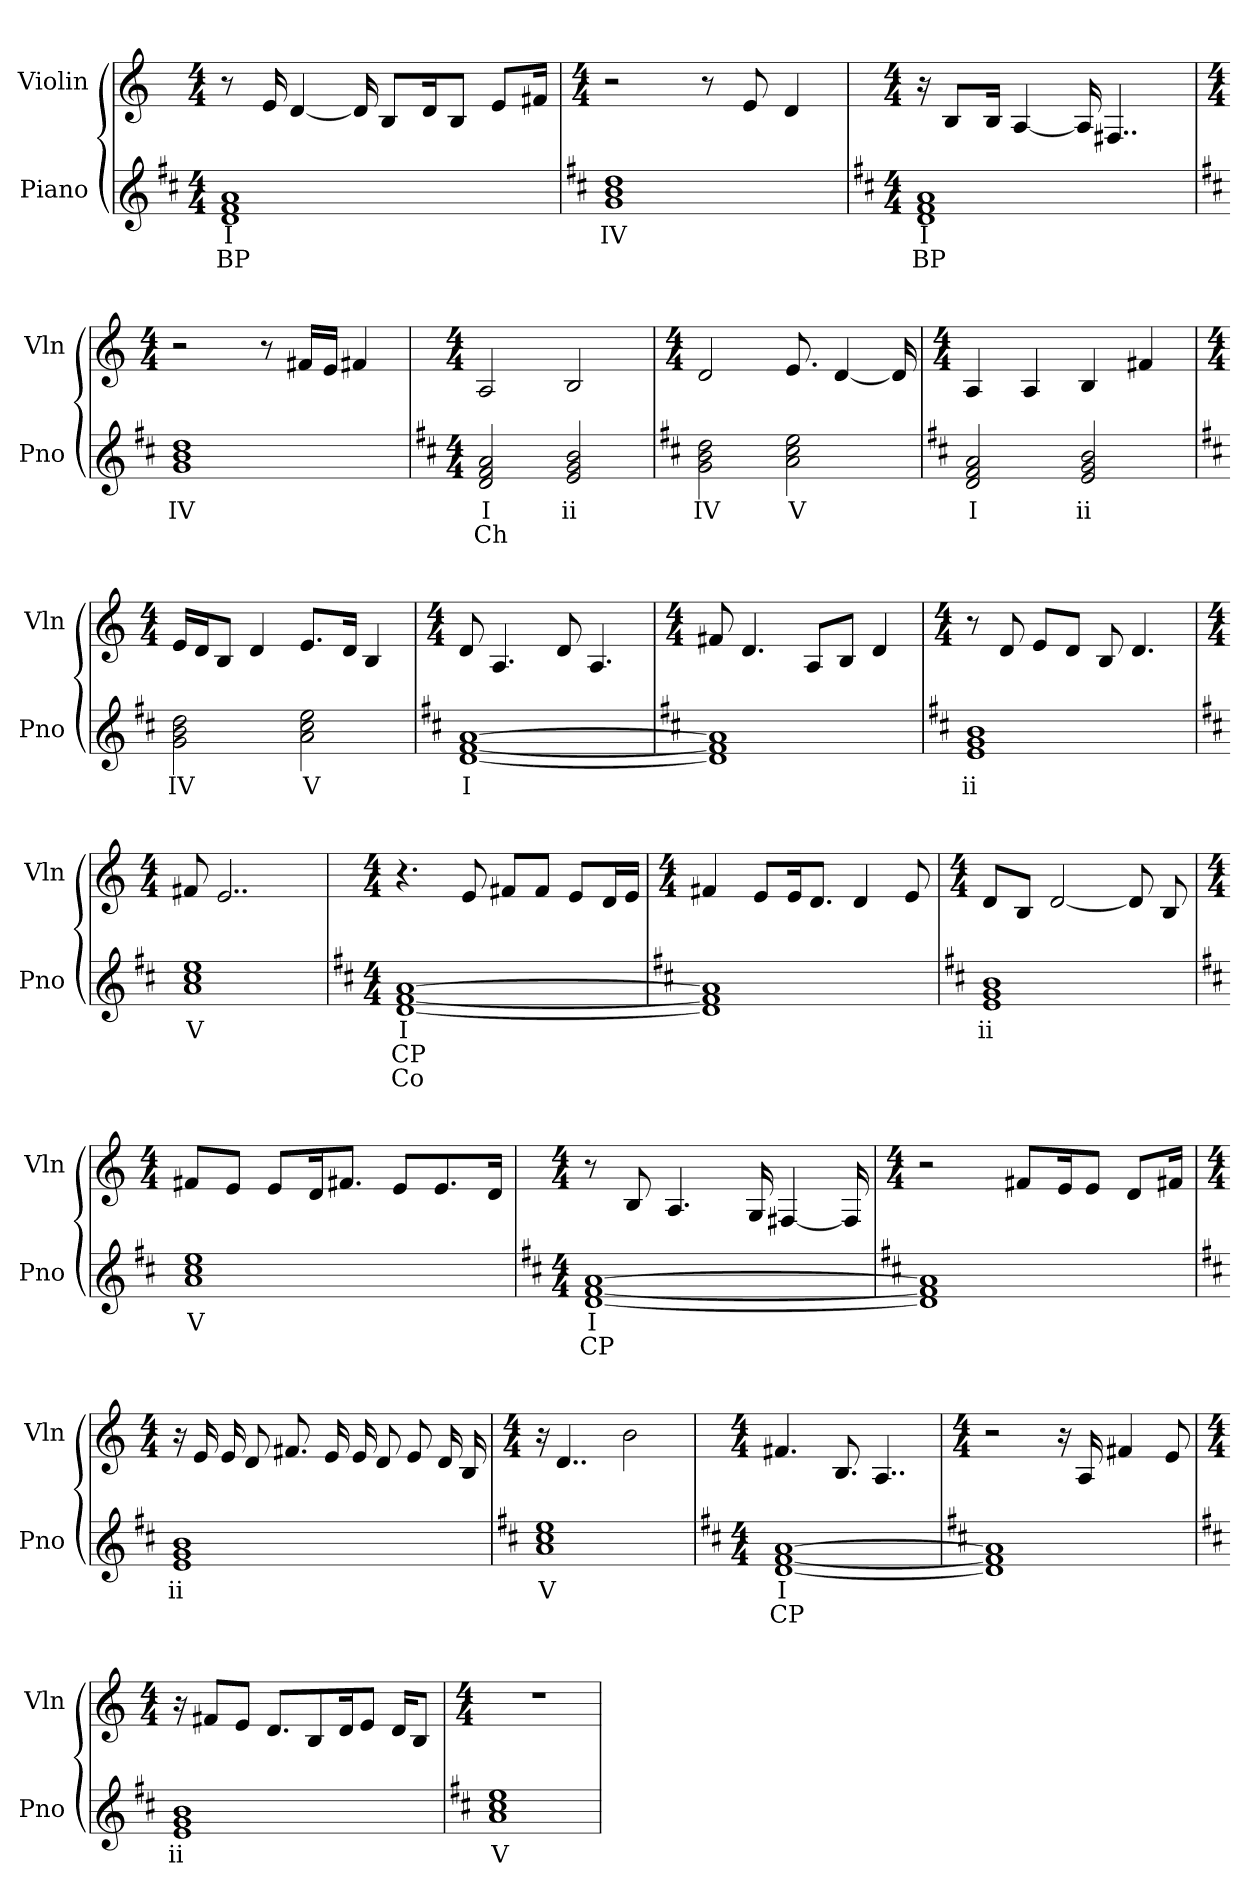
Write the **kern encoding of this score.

**kern	**text	**text	**text	**kern
*part2	*part2	*part2	*part2	*part1
*staff2	*staff2	*staff2	*staff2	*staff1
*I"Piano	*	*	*	*I"Violin
*I'Pno	*	*	*	*I'Vln
*k[f#c#]	*	*	*	*
*D:	*	*	*	*
*M4/4	*	*	*	*M4/4
=	=	=	=	=
1d 1f# 1a	I	BP	.	8r
.	.	.	.	16e
.	.	.	.	[4d
.	.	.	.	16d]
.	.	.	.	8BL
.	.	.	.	16dK
.	.	.	.	8BJ
.	.	.	.	8eL
.	.	.	.	16f#XJk
=	=	=	=	=
*k[f#c#]	*	*	*	*
*D:	*	*	*	*
*	*	*	*	*M4/4
1g 1b 1dd	IV	.	.	2r
.	.	.	.	8r
.	.	.	.	8e
.	.	.	.	4d
=	=	=	=	=
*k[f#c#]	*	*	*	*
*D:	*	*	*	*
*M4/4	*	*	*	*M4/4
1d 1f# 1a	I	BP	.	16r
.	.	.	.	8BL
.	.	.	.	16BJk
.	.	.	.	[4A
.	.	.	.	16A]
.	.	.	.	4..F#X
=	=	=	=	=
*k[f#c#]	*	*	*	*
*D:	*	*	*	*
*	*	*	*	*M4/4
1g 1b 1dd	IV	.	.	2r
.	.	.	.	8r
.	.	.	.	16f#XLL
.	.	.	.	16eJJ
.	.	.	.	4f#X
=	=	=	=	=
*k[f#c#]	*	*	*	*
*D:	*	*	*	*
*M4/4	*	*	*	*M4/4
2d 2f# 2a	I	Ch	.	2A
2e 2g 2b	ii	.	.	2B
=	=	=	=	=
*k[f#c#]	*	*	*	*
*D:	*	*	*	*
*	*	*	*	*M4/4
2g 2b 2dd	IV	.	.	2d
2a 2cc# 2ee	V	.	.	8.e
.	.	.	.	[4d
.	.	.	.	16d]
=	=	=	=	=
*k[f#c#]	*	*	*	*
*D:	*	*	*	*
*	*	*	*	*M4/4
2d 2f# 2a	I	.	.	4A
.	.	.	.	4A
2e 2g 2b	ii	.	.	4B
.	.	.	.	4f#X
=	=	=	=	=
*k[f#c#]	*	*	*	*
*D:	*	*	*	*
*	*	*	*	*M4/4
2g 2b 2dd	IV	.	.	16eLL
.	.	.	.	16dJ
.	.	.	.	8BJ
.	.	.	.	4d
2a 2cc# 2ee	V	.	.	8.eL
.	.	.	.	16dJk
.	.	.	.	4B
=	=	=	=	=
*k[f#c#]	*	*	*	*
*D:	*	*	*	*
*	*	*	*	*M4/4
[1d [1f# [1a	I	.	.	8d
.	.	.	.	4.A
.	.	.	.	8d
.	.	.	.	4.A
=	=	=	=	=
*k[f#c#]	*	*	*	*
*D:	*	*	*	*
*	*	*	*	*M4/4
1d] 1f#] 1a]	.	.	.	8f#X
.	.	.	.	4.d
.	.	.	.	8AL
.	.	.	.	8BJ
.	.	.	.	4d
=	=	=	=	=
*k[f#c#]	*	*	*	*
*D:	*	*	*	*
*	*	*	*	*M4/4
1e 1g 1b	ii	.	.	8r
.	.	.	.	8d
.	.	.	.	8eL
.	.	.	.	8dJ
.	.	.	.	8B
.	.	.	.	4.d
=	=	=	=	=
*k[f#c#]	*	*	*	*
*D:	*	*	*	*
*	*	*	*	*M4/4
1a 1cc# 1ee	V	.	.	8f#X
.	.	.	.	2..e
=	=	=	=	=
*k[f#c#]	*	*	*	*
*D:	*	*	*	*
*M4/4	*	*	*	*M4/4
[1d [1f# [1a	I	CP	Co	4.r
.	.	.	.	8e
.	.	.	.	8f#XL
.	.	.	.	8f#J
.	.	.	.	8eL
.	.	.	.	16dL
.	.	.	.	16eJJ
=	=	=	=	=
*k[f#c#]	*	*	*	*
*D:	*	*	*	*
*	*	*	*	*M4/4
1d] 1f#] 1a]	.	.	.	4f#X
.	.	.	.	8eL
.	.	.	.	16eK
.	.	.	.	8.dJ
.	.	.	.	4d
.	.	.	.	8e
=	=	=	=	=
*k[f#c#]	*	*	*	*
*D:	*	*	*	*
*	*	*	*	*M4/4
1e 1g 1b	ii	.	.	8dL
.	.	.	.	8BJ
.	.	.	.	[2d
.	.	.	.	8d]
.	.	.	.	8B
=	=	=	=	=
*k[f#c#]	*	*	*	*
*D:	*	*	*	*
*	*	*	*	*M4/4
1a 1cc# 1ee	V	.	.	8f#XL
.	.	.	.	8eJ
.	.	.	.	8eL
.	.	.	.	16dK
.	.	.	.	8.f#XJ
.	.	.	.	8eL
.	.	.	.	8.e
.	.	.	.	16dJk
=	=	=	=	=
*k[f#c#]	*	*	*	*
*D:	*	*	*	*
*M4/4	*	*	*	*M4/4
[1d [1f# [1a	I	CP	.	8r
.	.	.	.	8B
.	.	.	.	4.A
.	.	.	.	16G
.	.	.	.	[4F#X
.	.	.	.	16F#]
=	=	=	=	=
*k[f#c#]	*	*	*	*
*D:	*	*	*	*
*	*	*	*	*M4/4
1d] 1f#] 1a]	.	.	.	2r
.	.	.	.	8f#XL
.	.	.	.	16eK
.	.	.	.	8eJ
.	.	.	.	8dL
.	.	.	.	16f#XJk
=	=	=	=	=
*k[f#c#]	*	*	*	*
*D:	*	*	*	*
*	*	*	*	*M4/4
1e 1g 1b	ii	.	.	16r
.	.	.	.	16eLL
.	.	.	.	16e
.	.	.	.	8dJ
.	.	.	.	8.f#XL
.	.	.	.	16eL
.	.	.	.	16eJ
.	.	.	.	8dJ
.	.	.	.	8eL
.	.	.	.	16dL
.	.	.	.	16BJJ
=	=	=	=	=
*k[f#c#]	*	*	*	*
*D:	*	*	*	*
*	*	*	*	*M4/4
1a 1cc# 1ee	V	.	.	16r
.	.	.	.	4..d
.	.	.	.	2b
=	=	=	=	=
*k[f#c#]	*	*	*	*
*D:	*	*	*	*
*M4/4	*	*	*	*M4/4
[1d [1f# [1a	I	CP	.	4.f#X
.	.	.	.	8.B
.	.	.	.	4..A
=	=	=	=	=
*k[f#c#]	*	*	*	*
*D:	*	*	*	*
*	*	*	*	*M4/4
1d] 1f#] 1a]	.	.	.	2r
.	.	.	.	16r
.	.	.	.	16A
.	.	.	.	4f#X
.	.	.	.	8e
=	=	=	=	=
*k[f#c#]	*	*	*	*
*D:	*	*	*	*
*	*	*	*	*M4/4
1e 1g 1b	ii	.	.	16r
.	.	.	.	8f#XL
.	.	.	.	8eJ
.	.	.	.	8.dL
.	.	.	.	8B
.	.	.	.	16dK
.	.	.	.	8eJ
.	.	.	.	16dKL
.	.	.	.	8BJ
=	=	=	=	=
*k[f#c#]	*	*	*	*
*D:	*	*	*	*
*	*	*	*	*M4/4
1a 1cc# 1ee	V	.	.	1r
=	=	=	=	=
*-	*-	*-	*-	*-
